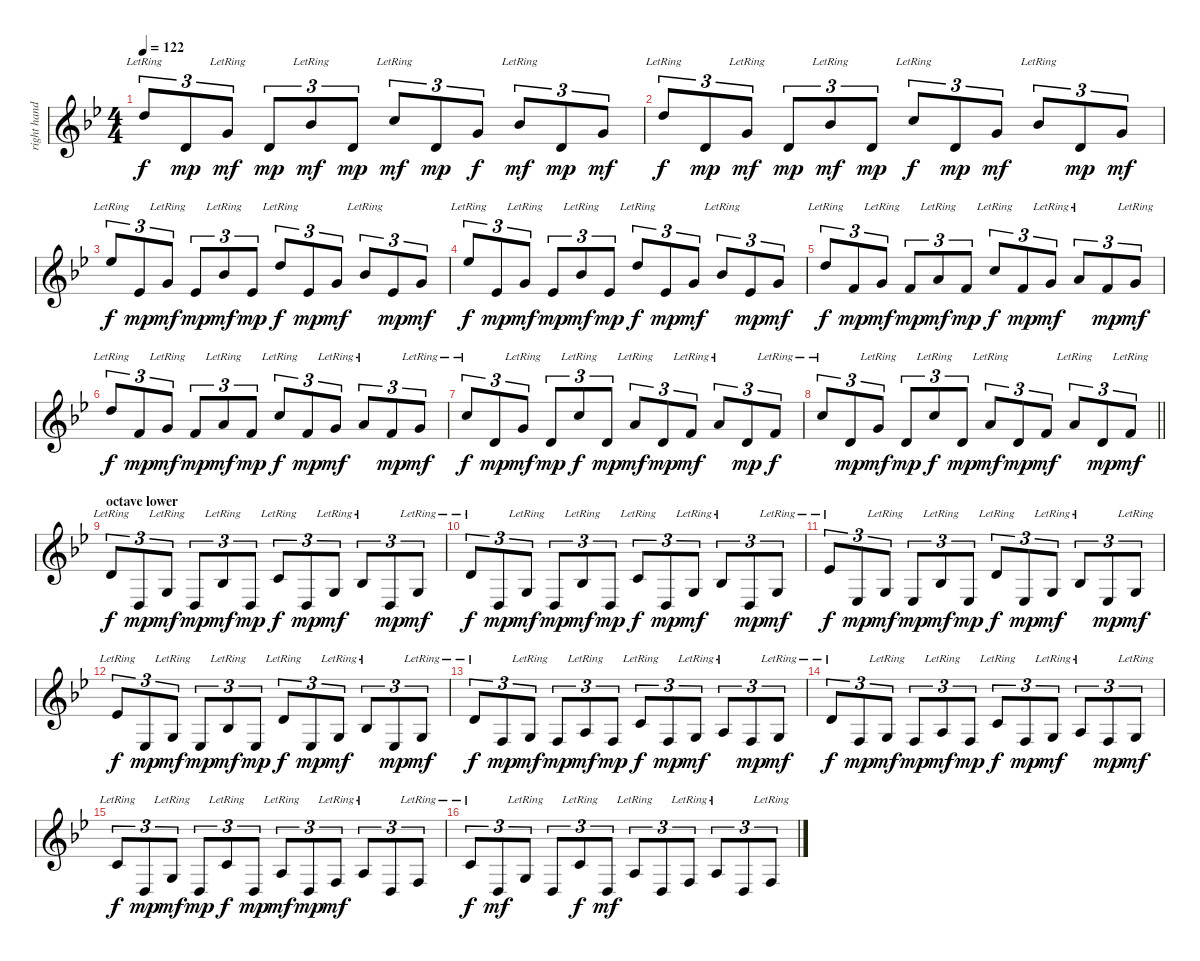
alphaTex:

\track ("right hand" "right hand") {instrument brightacousticpiano}
\staff {score}
\tuning (E4 B3 G3 D3 A2 E2) {hide}
\ts (4 4)
\tempo 122
\clef g2
\ks gminor
10.1{lr}.8{tu (3 2) dy f} 3.2.8{tu (3 2) dy mp} 3.1{lr}.8{tu (3 2) dy mf} 3.2.8{tu (3 2) dy mp} 6.1{lr}.8{tu (3 2) dy mf} 3.2.8{tu (3 2) dy mp} 8.1{lr}.8{tu (3 2) dy mf} 3.2.8{tu (3 2) dy mp} 3.1.8{tu (3 2) dy f} 6.1{lr}.8{tu (3 2) dy mf} 3.2.8{tu (3 2) dy mp} 3.1.8{tu (3 2) dy mf} |
10.1{lr}.8{tu (3 2) dy f} 3.2.8{tu (3 2) dy mp} 3.1{lr}.8{tu (3 2) dy mf} 3.2.8{tu (3 2) dy mp} 6.1{lr}.8{tu (3 2) dy mf} 3.2.8{tu (3 2) dy mp} 8.1{lr}.8{tu (3 2) dy f} 3.2.8{tu (3 2) dy mp} 3.1.8{tu (3 2) dy mf} 6.1{lr}.8{tu (3 2)} 3.2.8{tu (3 2) dy mp} 3.1.8{tu (3 2) dy mf} |
11.1{lr}.8{tu (3 2) dy f} 4.2.8{tu (3 2) dy mp} 3.1{lr}.8{tu (3 2) dy mf} 4.2.8{tu (3 2) dy mp} 6.1{lr}.8{tu (3 2) dy mf} 4.2.8{tu (3 2) dy mp} 10.1{lr}.8{tu (3 2) dy f} 4.2.8{tu (3 2) dy mp} 3.1.8{tu (3 2) dy mf} 6.1{lr}.8{tu (3 2)} 4.2.8{tu (3 2) dy mp} 3.1.8{tu (3 2) dy mf} |
11.1{lr}.8{tu (3 2) dy f} 4.2.8{tu (3 2) dy mp} 3.1{lr}.8{tu (3 2) dy mf} 4.2.8{tu (3 2) dy mp} 6.1{lr}.8{tu (3 2) dy mf} 4.2.8{tu (3 2) dy mp} 10.1{lr}.8{tu (3 2) dy f} 4.2.8{tu (3 2) dy mp} 3.1.8{tu (3 2) dy mf} 6.1{lr}.8{tu (3 2)} 4.2.8{tu (3 2) dy mp} 3.1.8{tu (3 2) dy mf} |
10.1{lr}.8{tu (3 2) dy f} 1.1.8{tu (3 2) dy mp} 3.1{lr}.8{tu (3 2) dy mf} 1.1.8{tu (3 2) dy mp} 5.1{lr}.8{tu (3 2) dy mf} 1.1.8{tu (3 2) dy mp} 8.1{lr}.8{tu (3 2) dy f} 1.1.8{tu (3 2) dy mp} 3.1{lr}.8{tu (3 2) dy mf} 5.1{lr}.8{tu (3 2)} 1.1.8{tu (3 2) dy mp} 3.1{lr}.8{tu (3 2) dy mf} |
10.1{lr}.8{tu (3 2) dy f} 1.1.8{tu (3 2) dy mp} 3.1{lr}.8{tu (3 2) dy mf} 1.1.8{tu (3 2) dy mp} 5.1{lr}.8{tu (3 2) dy mf} 1.1.8{tu (3 2) dy mp} 8.1{lr}.8{tu (3 2) dy f} 1.1.8{tu (3 2) dy mp} 3.1{lr}.8{tu (3 2) dy mf} 5.1{lr}.8{tu (3 2)} 1.1.8{tu (3 2) dy mp} 3.1{lr}.8{tu (3 2) dy mf} |
8.1{lr}.8{tu (3 2) dy f} 3.2.8{tu (3 2) dy mp} 3.1{lr}.8{tu (3 2) dy mf} 3.2.8{tu (3 2) dy mp} 13.2{lr}.8{tu (3 2) dy f} 3.2.8{tu (3 2) dy mp} 5.1{lr}.8{tu (3 2) dy mf} 3.2.8{tu (3 2) dy mp} 1.1{lr}.8{tu (3 2) dy mf} 5.1{lr}.8{tu (3 2)} 3.2.8{tu (3 2) dy mp} 1.1{lr}.8{tu (3 2) dy f} |
\barLineRight lightlight
8.1{lr}.8{tu (3 2)} 3.2.8{tu (3 2) dy mp} 3.1{lr}.8{tu (3 2) dy mf} 3.2.8{tu (3 2) dy mp} 8.1{lr}.8{tu (3 2) dy f} 3.2.8{tu (3 2) dy mp} 5.1{lr}.8{tu (3 2) dy mf} 3.2.8{tu (3 2) dy mp} 1.1.8{tu (3 2) dy mf} 5.1{lr}.8{tu (3 2)} 3.2.8{tu (3 2) dy mp} 1.1{lr}.8{tu (3 2) dy mf} |
\section ("" "octave lower")
3.2{lr}.8{tu (3 2) dy f} 0.4.8{tu (3 2) dy mp} 0.3{lr}.8{tu (3 2) dy mf} 0.4.8{tu (3 2) dy mp} 3.3{lr}.8{tu (3 2) dy mf} 0.4.8{tu (3 2) dy mp} 1.2{lr}.8{tu (3 2) dy f} 0.4.8{tu (3 2) dy mp} 0.3{lr}.8{tu (3 2) dy mf} 3.3{lr}.8{tu (3 2)} 0.4.8{tu (3 2) dy mp} 0.3{lr}.8{tu (3 2) dy mf} |
3.2{lr}.8{tu (3 2) dy f} 0.4.8{tu (3 2) dy mp} 0.3{lr}.8{tu (3 2) dy mf} 0.4.8{tu (3 2) dy mp} 3.3{lr}.8{tu (3 2) dy mf} 0.4.8{tu (3 2) dy mp} 1.2{lr}.8{tu (3 2) dy f} 0.4.8{tu (3 2) dy mp} 0.3{lr}.8{tu (3 2) dy mf} 3.3{lr}.8{tu (3 2)} 0.4.8{tu (3 2) dy mp} 0.3{lr}.8{tu (3 2) dy mf} |
4.2{lr}.8{tu (3 2) dy f} 1.4.8{tu (3 2) dy mp} 0.3{lr}.8{tu (3 2) dy mf} 1.4.8{tu (3 2) dy mp} 3.3{lr}.8{tu (3 2) dy mf} 1.4.8{tu (3 2) dy mp} 3.2{lr}.8{tu (3 2) dy f} 1.4.8{tu (3 2) dy mp} 0.3{lr}.8{tu (3 2) dy mf} 3.3{lr}.8{tu (3 2)} 1.4.8{tu (3 2) dy mp} 0.3{lr}.8{tu (3 2) dy mf} |
4.2{lr}.8{tu (3 2) dy f} 1.4.8{tu (3 2) dy mp} 0.3{lr}.8{tu (3 2) dy mf} 1.4.8{tu (3 2) dy mp} 3.3{lr}.8{tu (3 2) dy mf} 1.4.8{tu (3 2) dy mp} 3.2{lr}.8{tu (3 2) dy f} 1.4.8{tu (3 2) dy mp} 0.3{lr}.8{tu (3 2) dy mf} 3.3{lr}.8{tu (3 2)} 1.4.8{tu (3 2) dy mp} 0.3{lr}.8{tu (3 2) dy mf} |
3.2{lr}.8{tu (3 2) dy f} 3.4.8{tu (3 2) dy mp} 0.3{lr}.8{tu (3 2) dy mf} 3.4.8{tu (3 2) dy mp} 2.3{lr}.8{tu (3 2) dy mf} 3.4.8{tu (3 2) dy mp} 1.2{lr}.8{tu (3 2) dy f} 3.4.8{tu (3 2) dy mp} 0.3{lr}.8{tu (3 2) dy mf} 2.3{lr}.8{tu (3 2)} 3.4.8{tu (3 2) dy mp} 0.3{lr}.8{tu (3 2) dy mf} |
3.2{lr}.8{tu (3 2) dy f} 3.4.8{tu (3 2) dy mp} 0.3{lr}.8{tu (3 2) dy mf} 3.4.8{tu (3 2) dy mp} 2.3{lr}.8{tu (3 2) dy mf} 3.4.8{tu (3 2) dy mp} 1.2{lr}.8{tu (3 2) dy f} 3.4.8{tu (3 2) dy mp} 0.3{lr}.8{tu (3 2) dy mf} 2.3{lr}.8{tu (3 2)} 3.4.8{tu (3 2) dy mp} 0.3{lr}.8{tu (3 2) dy mf} |
1.2{lr}.8{tu (3 2) dy f} 0.4.8{tu (3 2) dy mp} 0.3{lr}.8{tu (3 2) dy mf} 0.4.8{tu (3 2) dy mp} 1.2{lr}.8{tu (3 2) dy f} 0.4.8{tu (3 2) dy mp} 2.3{lr}.8{tu (3 2) dy mf} 0.4.8{tu (3 2) dy mp} 3.4{lr}.8{tu (3 2) dy mf} 2.3{lr}.8{tu (3 2)} 0.4.8{tu (3 2)} 3.4{lr}.8{tu (3 2)} |
1.2{lr}.8{tu (3 2) dy f} 0.4.8{tu (3 2) dy mf} 0.3{lr}.8{tu (3 2)} 0.4.8{tu (3 2)} 1.2{lr}.8{tu (3 2) dy f} 0.4.8{tu (3 2) dy mf} 2.3{lr}.8{tu (3 2)} 0.4.8{tu (3 2)} 3.4{lr}.8{tu (3 2)} 2.3{lr}.8{tu (3 2)} 0.4.8{tu (3 2)} 3.4{lr}.8{tu (3 2)}
